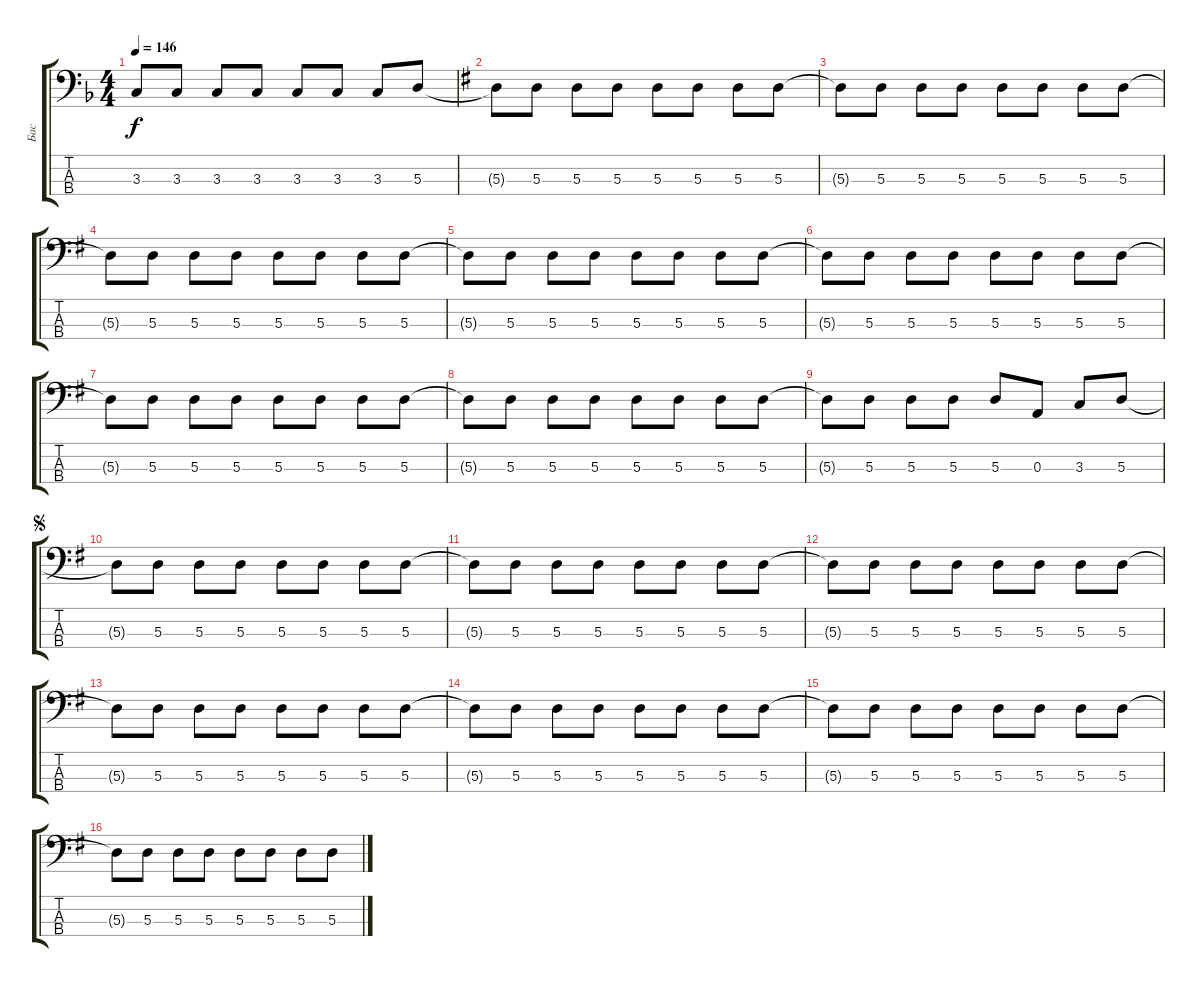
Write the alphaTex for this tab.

\track ("Бас" "Бас") {instrument electricbassfinger}
\staff {score tabs}
\tuning (G2 D2 A1 E1) {hide}
\ts (4 4)
\tempo 146
\clef f4
\ks f
3.3.8{dy f} 3.3.8 3.3.8 3.3.8 3.3.8 3.3.8 3.3.8 5.3.8 |
\ks g
5.3{t}.8 5.3.8 5.3.8 5.3.8 5.3.8 5.3.8 5.3.8 5.3.8 |
5.3{t}.8 5.3.8 5.3.8 5.3.8 5.3.8 5.3.8 5.3.8 5.3.8 |
5.3{t}.8 5.3.8 5.3.8 5.3.8 5.3.8 5.3.8 5.3.8 5.3.8 |
5.3{t}.8 5.3.8 5.3.8 5.3.8 5.3.8 5.3.8 5.3.8 5.3.8 |
5.3{t}.8 5.3.8 5.3.8 5.3.8 5.3.8 5.3.8 5.3.8 5.3.8 |
5.3{t}.8 5.3.8 5.3.8 5.3.8 5.3.8 5.3.8 5.3.8 5.3.8 |
5.3{t}.8 5.3.8 5.3.8 5.3.8 5.3.8 5.3.8 5.3.8 5.3.8 |
5.3{t}.8 5.3.8 5.3.8 5.3.8 5.3.8 0.3.8 3.3.8 5.3.8 |
\jump segno
5.3{t}.8 5.3.8 5.3.8 5.3.8 5.3.8 5.3.8 5.3.8 5.3.8 |
5.3{t}.8 5.3.8 5.3.8 5.3.8 5.3.8 5.3.8 5.3.8 5.3.8 |
5.3{t}.8 5.3.8 5.3.8 5.3.8 5.3.8 5.3.8 5.3.8 5.3.8 |
5.3{t}.8 5.3.8 5.3.8 5.3.8 5.3.8 5.3.8 5.3.8 5.3.8 |
5.3{t}.8 5.3.8 5.3.8 5.3.8 5.3.8 5.3.8 5.3.8 5.3.8 |
5.3{t}.8 5.3.8 5.3.8 5.3.8 5.3.8 5.3.8 5.3.8 5.3.8 |
5.3{t}.8 5.3.8 5.3.8 5.3.8 5.3.8 5.3.8 5.3.8 5.3.8
